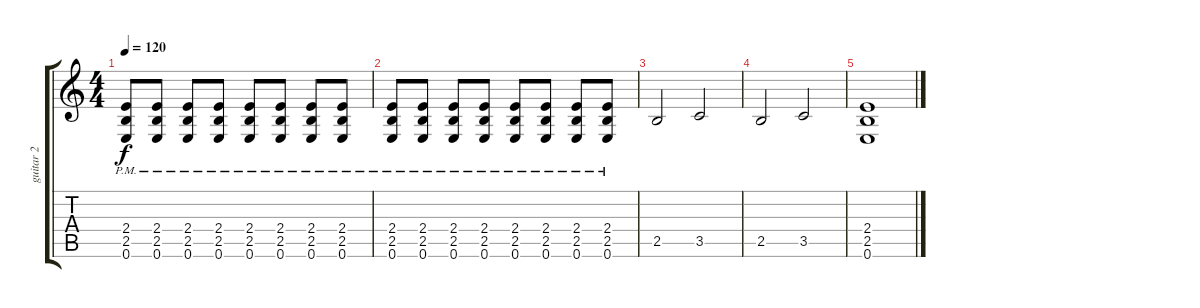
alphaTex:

\track ("guitar 2" "guitar 2") {instrument overdrivenguitar}
\staff {score tabs}
\tuning (E4 B3 G3 D3 A2 E2) {hide}
\ts (4 4)
\tempo 120
\clef g2
\ks c
(2.4{pm} 2.5 0.6).8{dy f} (2.4{pm} 2.5 0.6).8 (2.4{pm} 2.5 0.6).8 (2.4{pm} 2.5 0.6).8 (2.4{pm} 2.5 0.6).8 (2.4{pm} 2.5 0.6).8 (2.4{pm} 2.5 0.6).8 (2.4{pm} 2.5 0.6).8 |
(2.4{pm} 2.5 0.6).8 (2.4{pm} 2.5 0.6).8 (2.4{pm} 2.5 0.6).8 (2.4{pm} 2.5 0.6).8 (2.4{pm} 2.5 0.6).8 (2.4{pm} 2.5 0.6).8 (2.4{pm} 2.5 0.6).8 (2.4{pm} 2.5 0.6).8 |
2.5.2 3.5.2 |
2.5.2 3.5.2 |
(2.4 2.5 0.6).1
